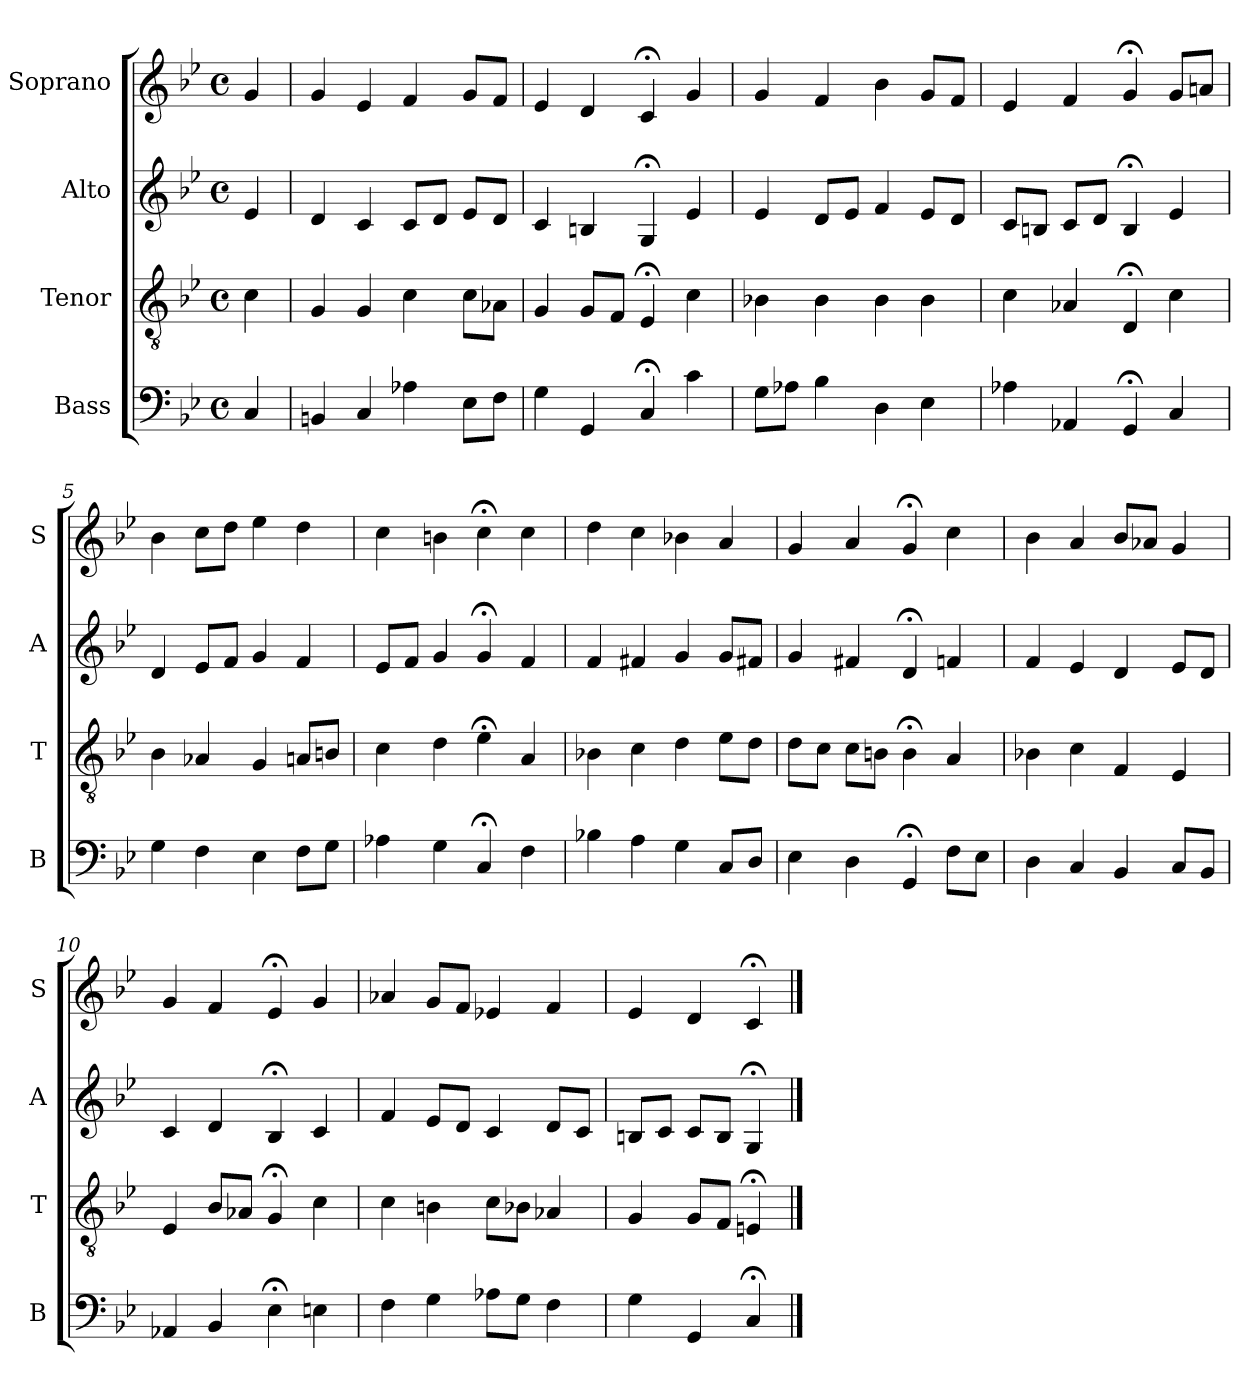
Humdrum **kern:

**kern	**kern	**kern	**kern
*part4	*part3	*part2	*part1
*staff4	*staff3	*staff2	*staff1
*I"Bass	*I"Tenor	*I"Alto	*I"Soprano
*I'B	*I'T	*I'A	*I'S
*clefF4	*clefGv2	*clefG2	*clefG2
*k[b-e-]	*k[b-e-]	*k[b-e-]	*k[b-e-]
*C:dor	*C:dor	*C:dor	*C:dor
*M4/4	*M4/4	*M4/4	*M4/4
*met(c)	*met(c)	*met(c)	*met(c)
*MM100	*MM100	*MM100	*MM100
=	=	=	=
4C	4c	4e-	4g
=1	=1	=1	=1
4BBn	4G	4d	4g
4C	4G	4c	4e-
4A-X	4c	8cL	4f
.	.	8dJ	.
8E-L	8cL	8e-L	8gL
8FJ	8A-XJ	8dJ	8fJ
=2	=2	=2	=2
4G	4G	4c	4e-
4GG	8GL	4Bn	4d
.	8FJ	.	.
4C;<	4E-;<i	4G;<	4c;<i
4c	4ci	4e-	4gi
=3	=3	=3	=3
8GL	4B-X	4e-	4g
8A-XJ	.	.	.
4B-	4B-	8dL	4f
.	.	8e-J	.
4D	4B-	4f	4b-
4E-	4B-	8e-L	8gL
.	.	8dJ	8fJ
=4	=4	=4	=4
4A-X	4c	8cL	4e-
.	.	8BnJ	.
4AA-X	4A-X	8cL	4f
.	.	8dJ	.
4GG;<	4D;<	4B;<	4g;<
4C	4c	4e-	8gL
.	.	.	8anJ
=5	=5	=5	=5
4G	4B-	4d	4b-
4F	4A-X	8e-L	8ccL
.	.	8fJ	8ddJ
4E-	4G	4g	4ee-
8FL	8AnL	4f	4dd
8GJ	8BnJ	.	.
=6	=6	=6	=6
4A-X	4c	8e-L	4cc
.	.	8fJ	.
4G	4d	4g	4bn
4C;<	4e-;<	4g;<	4cc;<
4F	4A	4f	4cc
=7	=7	=7	=7
4B-X	4B-X	4f	4dd
4A	4c	4f#X	4cc
4G	4d	4g	4b-X
8CL	8e-L	8gL	4a
8DJ	8dJ	8f#XJ	.
=8	=8	=8	=8
4E-	8dL	4g	4g
.	8cJ	.	.
4D	8cL	4f#X	4a
.	8BnJ	.	.
4GG;<	4B;<	4d;<i	4g;<i
8FL	4A	4fni	4cci
8E-J	.	.	.
=9	=9	=9	=9
4D	4B-X	4f	4b-
4C	4c	4e-	4a
4BB-	4F	4d	8b-L
.	.	.	8a-XJ
8CL	4E-	8e-L	4g
8BB-J	.	8dJ	.
=10	=10	=10	=10
4AA-X	4E-	4c	4g
4BB-	8B-L	4d	4f
.	8A-XJ	.	.
4E-;<	4G;<i	4B-;<i	4e-;<i
4En	4ci	4ci	4gi
=11	=11	=11	=11
4F	4c	4f	4a-X
4G	4Bn	8e-L	8gL
.	.	8dJ	8fJ
8A-XL	8cL	4c	4e-X
8GJ	8B-XJ	.	.
4F	4A-X	8dL	4f
.	.	8cJ	.
=12	=12	=12	=12
4G	4G	8BnL	4e-
.	.	8cJ	.
4GG	8GL	8cL	4d
.	8FJ	8BJ	.
4C;<	4En;<	4G;<	4c;<
==	==	==	==
*-	*-	*-	*-
